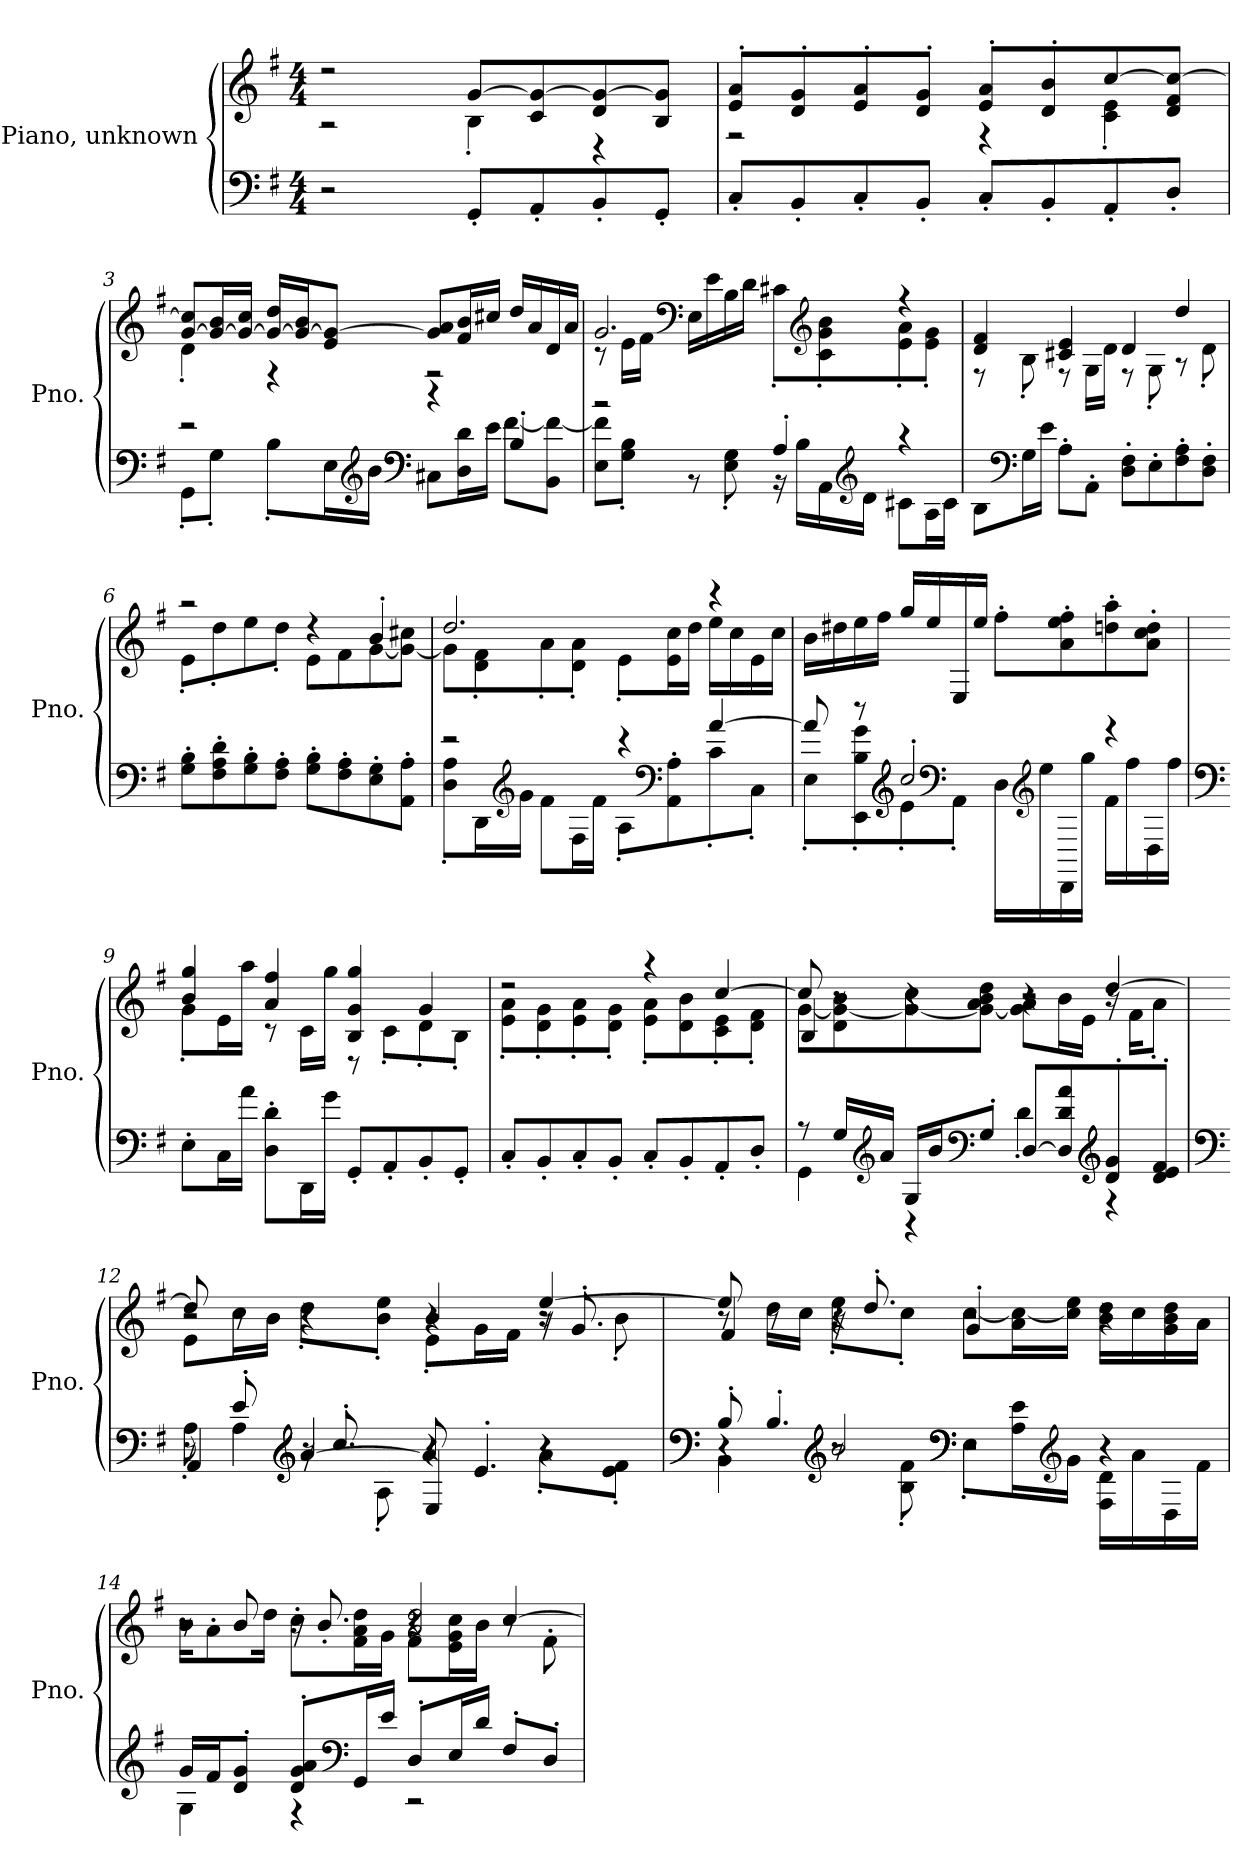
**kern	**kern
*part1	*part1
*staff2	*staff1
*I"Piano, unknown	*
*I'Pno.	*
*clefF4	*clefG2
*k[f#]	*k[f#]
*M4/4	*M4/4
*MM120	*MM120
=1	=1
*	*^
2r	2r	2r
8GG'/L	[8g/L	4B'\
8AA'/	8c/ 8g/_	.
8BB'/	8d/ 8g/_	4r
8GG'/J	8B/ 8g/]J	.
=2	=2	=2
8C'/L	8e/' 8a/'L	2r
8BB'/	8d/' 8g/'	.
8C'/	8e/' 8a/'	.
8BB'/J	8d/' 8g/'J	.
8C'/L	8e/' 8a/'L	4r
8BB'/	8d/' 8b/'	.
8AA'/	[8cc/	4c\' 4e\'
8D'/J	8d/ 8f#/ 8cc/_J	.
=3	=3	=3
*^	*	*
2r	8GG'\L	[8g/ 8cc/]L	4d'\
.	8G'\J	16g/_ 16b/L	.
.	.	16g/_ 16cc/JJ	.
.	8B'\L	16g/_ 16dd/LL	4r
.	.	16g/_ 16b/J	.
.	16E\L	8e/ 8g/_J	.
*clefG2	*	*	*
.	16b\JJ	.	.
*clefF4	*	*	*
4r	8C#X\L	8g/] 8a/L	2r
.	16D\ 16d\L	16f#/ 16b/L	.
.	16e\JJ	16cc#X/JJ	.
4B'/	[8f#\L	16dd/LL	.
.	.	16a/	.
.	8BB\ 8f#\_J	16d/	.
.	.	16a/JJ	.
!!LO:LB:g=z	!!
=4	=4	=4	=4
2r	8E\ 8f#\]L	2.g/	8r
.	8G\' 8B\'J	.	16e\LL
.	.	.	16f#\JJ
*	*	*clefF4	*
.	8r	.	16E\LL
.	.	.	16e\
.	8E\' 8G\'	.	16B\
.	.	.	16d\JJ
4A'/	16r	.	8c#X'\L
.	16B\LL	.	.
*	*	*clefG2	*
.	16AA\	.	8c#\' 8g\' 8b\'
*clefG2	*	*	*
.	16d\JJ	.	.
4r	8c#X\L	4r	8e\' 8a\'
.	16A\L	.	8e\' 8g\'J
.	16c#\JJ	.	.
*v	*v	*	*
=5	=5	=5
8B\L	4d/ 4f#/	8r
*clefF4	*	*
16G\L	.	8B'\
16e\JJ	.	.
8A'\L	4c#X/ 4e/	8r
8AA'\J	.	16G\LL
.	.	16d\JJ
8D\' 8F#\'L	4d/	8r
8E'\	.	8G'\
8F#\' 8A\'	4dd/	8r
8D\' 8F#\'J	.	8d'\
=6	=6	=6
8G\' 8B\'L	2r	8e'\L
8F#\' 8A\' 8d\'	.	8dd'\
8G\' 8B\'	.	8ee\
8F#\' 8A\'J	.	8dd'\J
8G\' 8B\'L	4r	8e\L
8F#\' 8A\'	.	8f#\
8E\' 8G\'	4b'/	[8g\
8AA\' 8A\'J	.	8g\_ 8cc#X\J
!!LO:LB:g=z	!!
=7	=7	=7
*^	*	*
2r	8D\' 8A\'L	2.dd/	8g\L]
.	16DD\L	.	8d\' 8f#\'
*clefG2	*	*	*
.	16g\JJ	.	.
.	8f#\L	.	8a'\
.	16F#\L	.	8d\' 8a\'J
.	16f#\JJ	.	.
4r	8A'\L	.	8e'\L
*clefF4	*	*	*
.	8AA\' 8A\'	.	16e\ 16cc\L
.	.	.	16dd\JJ
[4a/	8c'\	4r	16ee\LL
.	.	.	16cc\
.	8C'\J	.	16e\
.	.	.	16cc\JJ
*	*	*v	*v
=8	=8	=8
8a/]	8E'\L	16b\LL
.	.	16dd#X\
8r	8EE\' 8B\' 8g\'	16ee\
.	.	16ff#\JJ
*clefG2	*	*
2cc'/	8e'\	16gg/LL
.	.	16ee/
*clefF4	*	*
.	8AA'\J	16E/
.	.	16ee/JJ
.	16D\LL	8ff#'\L
*clefG2	*	*
.	16ee\	.
.	16DD\	8a\' 8ee\' 8ff#\'
.	16gg\JJ	.
4r	16f#\LL	8ddn\' 8aa\'
.	16ff#\	.
.	16D\	8a\' 8cc\' 8dd\'J
.	16ff#\JJ	.
*v	*v	*
!!LO:LB:g=z
=9	=9
*clefF4	*
*	*^
8E'\L	4b/ 4gg/	8g'\L
16C\L	.	16e\L
16a\JJ	.	16aa\JJ
8D\' 8d\'L	4a/ 4ff#/	8r
16DD\L	.	16c\LL
16g\JJ	.	16gg\JJ
8GG'/L	4B/ 4g/ 4gg/	8r
8AA'/	.	8c'\L
8BB'/	4g/	8d'\
8GG'/J	.	8B'\J
=10	=10	=10
8C'/L	2r	8e\' 8a\'L
8BB'/	.	8d\' 8g\'
8C'/	.	8e\' 8a\'
8BB'/J	.	8d\' 8g\'J
8C'/L	4r	8e\' 8a\'L
8BB'/	.	8d\ 8b\
8AA'/	[4cc/	8c\' 8e\'
8D'/J	.	8d\' 8f#\'J
=11	=11	=11
*^	*	*^
8r	4GG\	8cc/]	[8g\L	4B/
16G/LL	.	8r	8d\ 8g\_ 8b\	.
*clefG2	*	*	*	*
16a/JJ	.	.	.	.
16G/LL	4r	4r	8g\_ 8cc\	4r
16b/J	.	.	.	.
*clefF4	*	*	*	*
8G'/J	.	.	8g\_ 8a\ 8b\ 8dd\J	.
[8D/L	4d'\	4r	8g\] 8a\L	2r
8D/] 8d/ 8a/	.	.	16b\L	.
.	.	.	16e\JJ	.
*clefG2	*	*	*	*
8d/' 8g/'	4r	[4dd/	16r	.
.	.	.	16f#\KL	.
8d/' 8e/' 8f#/'J	.	.	8a'\J	.
*v	*v	*	*	*
!!LO:LB:g=z	!!	!!
=12	=12	=12	=12
*clefF4	*	*	*
*^	*	*	*
*	*^	*	*	*
8r	8A'\	4AA/	8dd/]	8e\L	2r
8e'/	4A\	.	8r	16cc\L	.
.	.	.	.	16b\JJ	.
*clefG2	*	*	*	*	*
16r	.	[4a/	4r	8dd'\L	.
8.cc'/	.	.	.	.	.
.	8A'\	.	.	8b\' 8ee\'J	.
4E/	4r	8a/]	4b/	8e'\L	4r
.	.	4.e'/	.	16g\L	.
.	.	.	.	16f#\JJ	.
4r	8a'\L	.	[4ee/	8r	16r
.	.	.	.	.	8.g'/
.	8e\' 8f#\'J	.	.	8b'\	.
=13	=13	=13	=13	=13	=13
*clefF4	*	*	*	*	*
4r	4BB\	8B'/	8ee/]	8r	4f#/
.	.	4.B'/	8r	16dd\LL	.
.	.	.	.	16cc\JJ	.
*clefG2	*	*	*	*	*
2b/	8r	.	16r	8ee'\L	4r
.	.	.	8.dd'/	.	.
.	8B\' 8f#\'	.	.	8cc'\J	.
*clefF4	*	*	*	*	*
.	8E'\L	2r	2r	[8cc\L	4g'/
.	16A\ 16e\L	.	.	16a\ 16cc\_L	.
*clefG2	*	*	*	*	*
.	16g\JJ	.	.	16cc\] 16ee\JJ	.
4r	16F#\ 16d\LL	.	.	16b\ 16dd\LL	4r
.	16a\	.	.	16cc\	.
.	16D\	.	.	16g\ 16b\ 16dd\	.
.	16f#\JJ	.	.	16a\JJ	.
*	*v	*v	*	*	*
!!LO:LB:g=z	!!	!!
=14	=14	=14	=14	=14
16g/LL	4G\	2r	8r	16b\KL
16f#/J	.	.	.	8a'\
8d/' 8g/'J	.	.	8b/	.
.	.	.	.	16dd\Jk
8d/' 8g/' 8a/'L	4r	.	16r	8cc'\L
.	.	.	8.b'/	.
*clefF4	*	*	*	*
16GG/L	.	.	.	16f#\ 16a\ 16dd\L
16e/JJ	.	.	.	16g\JJ
8D'/L	2r	4r	2a/ 2dd/	8f#\L
16E/L	.	.	.	16e\ 16g\ 16cc\L
16d/JJ	.	.	.	16b\JJ
8F#'/L	.	[4cc/	.	8r
8D'/J	.	.	.	8f#'\
*v	*v	*	*	*
*	*v	*v	*v
=	=
*-	*-
